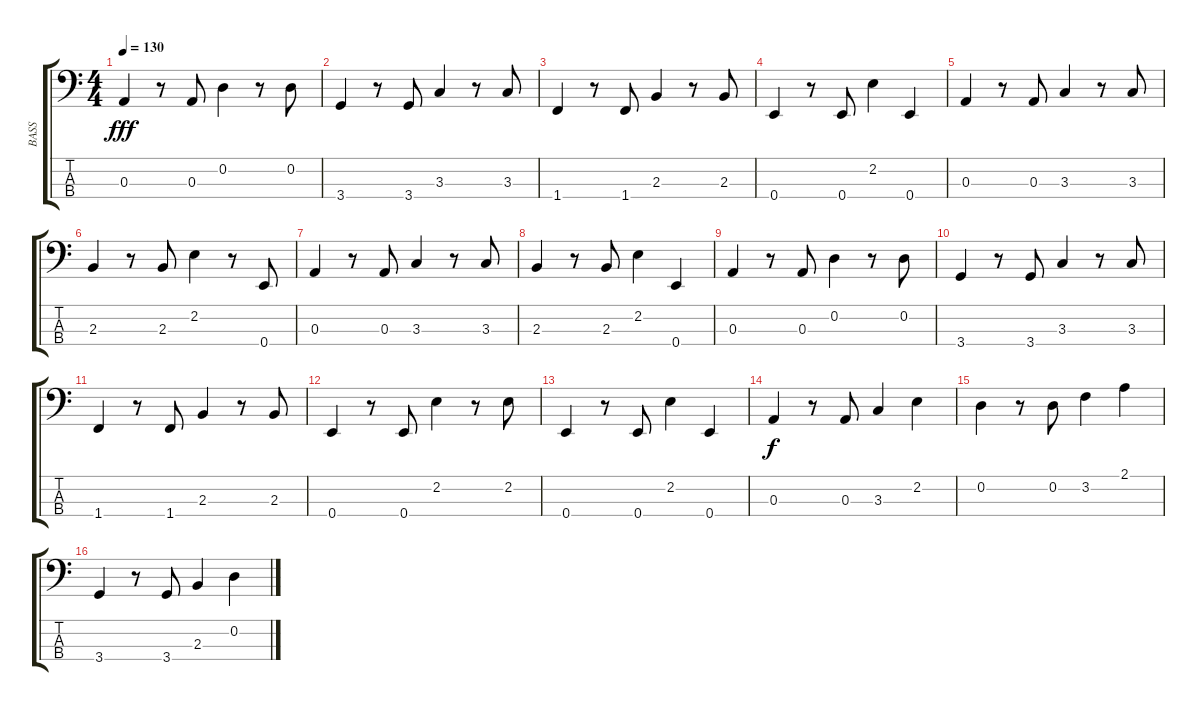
\track ("BASS" "BASS") {instrument fretlessbass}
\staff {score tabs}
\tuning (G2 D2 A1 E1) {hide}
\ts (4 4)
\tempo 130
\clef f4
\ks c
0.3.4{dy fff} r.8 0.3.8 0.2.4 r.8 0.2.8 |
3.4.4 r.8 3.4.8 3.3.4 r.8 3.3.8 |
1.4.4 r.8 1.4.8 2.3.4 r.8 2.3.8 |
0.4.4 r.8 0.4.8 2.2.4 0.4.4 |
0.3.4 r.8 0.3.8 3.3.4 r.8 3.3.8 |
2.3.4 r.8 2.3.8 2.2.4 r.8 0.4.8 |
0.3.4 r.8 0.3.8 3.3.4 r.8 3.3.8 |
2.3.4 r.8 2.3.8 2.2.4 0.4.4 |
0.3.4 r.8 0.3.8 0.2.4 r.8 0.2.8 |
3.4.4 r.8 3.4.8 3.3.4 r.8 3.3.8 |
1.4.4 r.8 1.4.8 2.3.4 r.8 2.3.8 |
0.4.4 r.8 0.4.8 2.2.4 r.8 2.2.8 |
0.4.4 r.8 0.4.8 2.2.4 0.4.4 |
0.3.4{dy f} r.8 0.3.8 3.3.4 2.2.4 |
0.2.4 r.8 0.2.8 3.2.4 2.1.4 |
3.4.4 r.8 3.4.8 2.3.4 0.2.4
